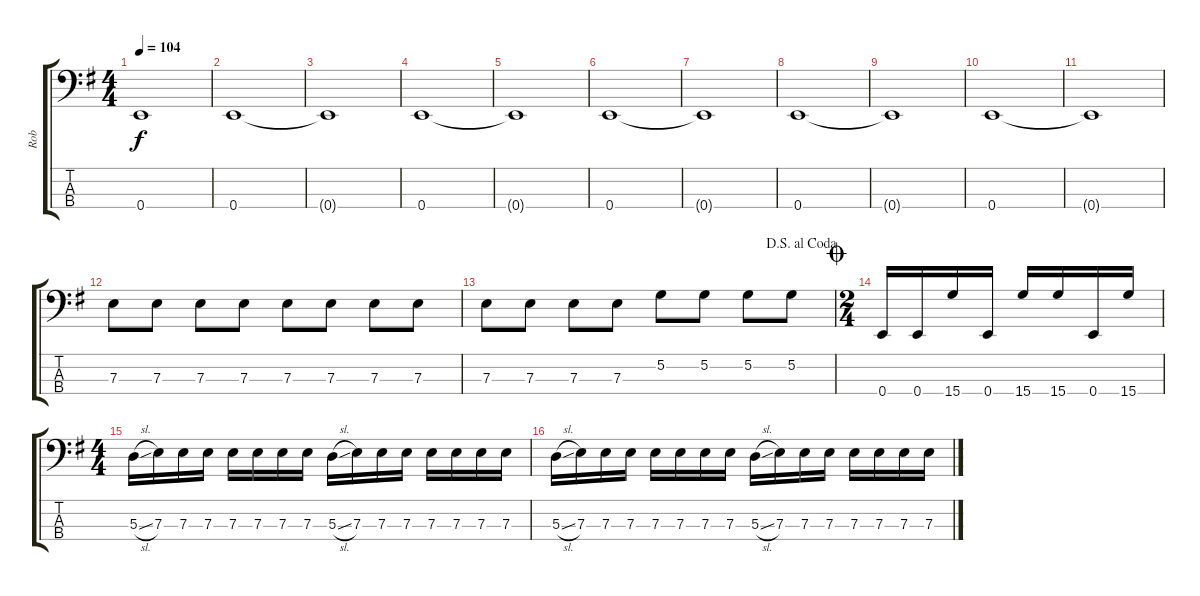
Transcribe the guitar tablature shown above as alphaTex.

\track ("Rob" "Rob") {instrument electricbassfinger}
\staff {score tabs}
\tuning (G2 D2 A1 E1) {hide}
\ts (4 4)
\tempo 104
\clef f4
\ks eminor
0.4{t}.1{dy f} |
0.4.1 |
0.4{t}.1 |
0.4.1 |
0.4{t}.1 |
0.4.1 |
0.4{t}.1 |
0.4.1 |
0.4{t}.1 |
0.4.1 |
0.4{t}.1 |
7.3.8 7.3.8 7.3.8 7.3.8 7.3.8 7.3.8 7.3.8 7.3.8 |
\jump dalsegnoalcoda
7.3.8 7.3.8 7.3.8 7.3.8 5.2.8 5.2.8 5.2.8 5.2.8 |
\ts (2 4)
\jump coda
0.4.16 0.4.16 15.4.16 0.4.16 15.4.16 15.4.16 0.4.16 15.4.16 |
\ts (4 4)
5.3{sl}.16 7.3.16 7.3.16 7.3.16 7.3.16 7.3.16 7.3.16 7.3.16 5.3{sl}.16 7.3.16 7.3.16 7.3.16 7.3.16 7.3.16 7.3.16 7.3.16 |
5.3{sl}.16 7.3.16 7.3.16 7.3.16 7.3.16 7.3.16 7.3.16 7.3.16 5.3{sl}.16 7.3.16 7.3.16 7.3.16 7.3.16 7.3.16 7.3.16 7.3.16
